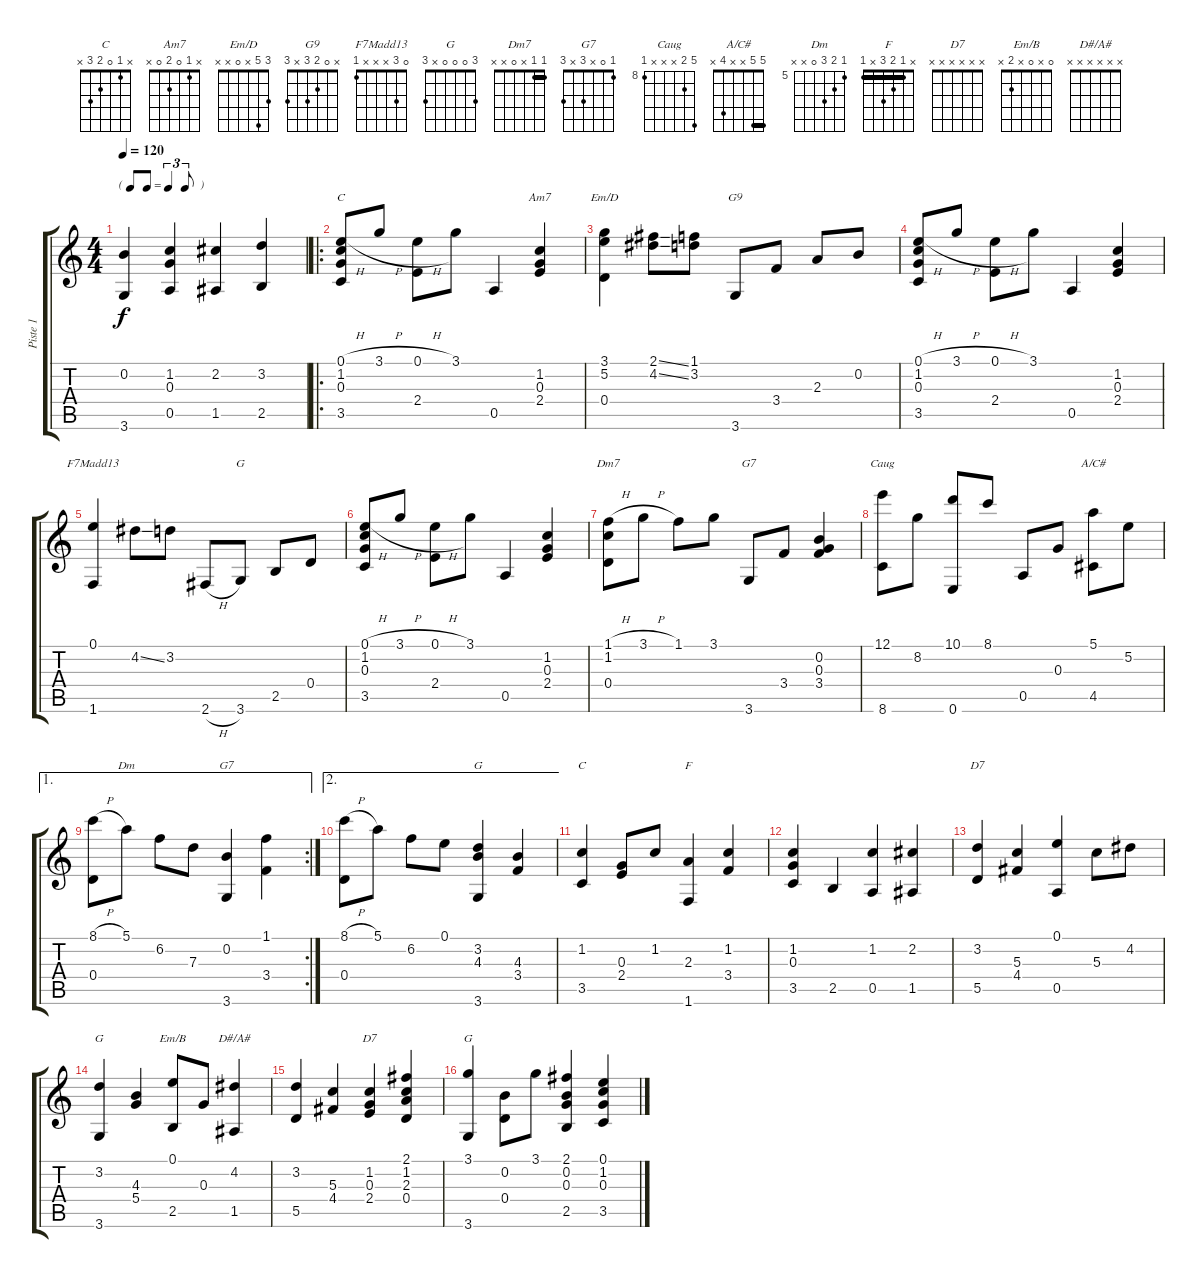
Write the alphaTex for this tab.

\track ("Piste 1" "Piste 1") {instrument acousticguitarnylon}
\staff {score tabs}
\tuning (E4 B3 G3 D3 A2 E2) {hide}
\chord ("C" 0 1 0 2 3 x)
\chord ("Am7" x 1 0 2 0 x)
\chord ("Em/D" 3 5 x 0 x x)
\chord ("G9" x 0 2 3 x 3)
\chord ("F7Madd13" 0 3 x x x 1)
\chord ("G" x x x 0 2 3)
\chord ("Dm7" 1 1 x 0 x x) {barre 1}
\chord ("G7" x 0 0 3 x 3)
\chord ("Caug" 12 9 x x x 8) {firstfret 8}
\chord ("A/C#" 5 5 x x 4 x) {barre 5}
\chord ("Dm" 5 6 7 0 x x) {firstfret 5}
\chord ("G7" 1 0 x 3 x 3)
\chord ("G" x 3 4 x x 3) {barre 3}
\chord ("C" x 1 0 2 3 x)
\chord ("F" x 1 2 3 x 1) {barre 1}
\chord ("D7" x 3 5 4 5 x)
\chord ("G" x 3 4 5 x 3) {barre 3}
\chord ("Em/B" 0 x 0 x 2 x)
\chord ("D#/A#" x x x x x x)
\chord ("D7" x x x x x x)
\chord ("G" 3 0 0 0 x 3)
\ts (4 4)
\tf triplet8th
\tempo 120
\clef g2
\ks c
(0.2 3.6).4{dy f instrument acousticguitarnylon} (1.2 0.3 0.5).4 (2.2 1.5).4 (3.2 2.5).4 |
\ro
(0.1{h} 1.2 0.3 3.5).8{ch "C"} 3.1{h}.8 (0.1{h} 2.4).8 3.1.8 0.5.4 (1.2 0.3 2.4).4{ch "Am7"} |
(3.1 5.2 0.4).4{ch "Em/D"} (2.1{ss} 4.2{ss}).8 (1.1 3.2).8 3.6.8{ch "G9"} 3.4.8 2.3.8 0.2.8 |
(0.1{h} 1.2 0.3 3.5).8 3.1{h}.8 (0.1{h} 2.4).8 3.1.8 0.5.4 (1.2 0.3 2.4).4 |
(0.1 1.6).4{ch "F7Madd13"} 4.2{ss}.8 3.2.8 2.6{h}.8 3.6.8{ch "G"} 2.5.8 0.4.8 |
(0.1{h} 1.2 0.3 3.5).8 3.1{h}.8 (0.1{h} 2.4).8 3.1.8 0.5.4 (1.2 0.3 2.4).4 |
(1.1{h} 1.2 0.4).8{ch "Dm7"} 3.1{h}.8 1.1.8 3.1.8 3.6.8{ch "G7"} 3.4.8 (0.2 0.3 3.4).4 |
(12.1 8.6).8{ch "Caug"} 8.2.8 (10.1 0.6).8 8.1.8 0.5.8 0.3.8 (5.1 4.5).8{ch "A/C#"} 5.2.8 |
\ae 1
\rc 2
(8.1{h} 0.4).8 5.1.8{ch "Dm"} 6.2.8 7.3.8 (0.2 3.6).4{ch "G7"} (1.1 3.4).4 |
\ae 2
(8.1{h} 0.4).8 5.1.8 6.2.8 0.1.8 (3.2 4.3 3.6).4{ch "G"} (4.3 3.4).4 |
(1.2 3.5).4{ch "C"} (0.3 2.4).8 1.2.8 (2.3 1.6).4{ch "F"} (1.2 3.4).4 |
(1.2 0.3 3.5).4 2.5.4 (1.2 0.5).4 (2.2 1.5).4 |
(3.2 5.5).4{ch "D7"} (5.3 4.4).4 (0.1 0.5).4 5.3.8 4.2.8 |
(3.2 3.6).4{ch "G"} (4.3 5.4).4 (0.1 2.5).8{ch "Em/B"} 0.3.8 (4.2 1.5).4{ch "D#/A#"} |
(3.2 5.5).4 (5.3 4.4).4 (1.2 0.3 2.4).4{ch "D7"} (2.1 1.2 2.3 0.4).4 |
(3.1 3.6).4{ch "G"} (0.2 0.4).8 3.1.8 (2.1 0.2 0.3 2.5).4 (0.1 1.2 0.3 3.5).4
